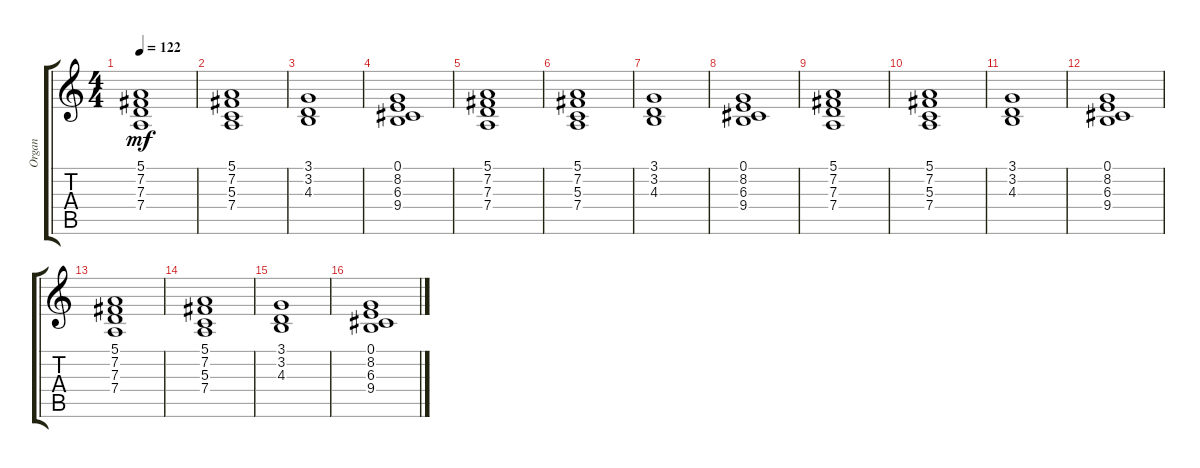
\track ("Organ" "Organ") {instrument drawbarorgan}
\staff {score tabs}
\tuning (E4 B3 G3 D3 A2 E2) {hide}
\ts (4 4)
\tempo 122
\clef g2
\ks c
(5.1 7.2 7.3 7.4).1{dy mf} |
(5.1 7.2 5.3 7.4).1 |
(3.1 3.2 4.3).1 |
(0.1 8.2 6.3 9.4).1 |
(5.1 7.2 7.3 7.4).1 |
(5.1 7.2 5.3 7.4).1 |
(3.1 3.2 4.3).1 |
(0.1 8.2 6.3 9.4).1 |
(5.1 7.2 7.3 7.4).1 |
(5.1 7.2 5.3 7.4).1 |
(3.1 3.2 4.3).1 |
(0.1 8.2 6.3 9.4).1 |
(5.1 7.2 7.3 7.4).1 |
(5.1 7.2 5.3 7.4).1 |
(3.1 3.2 4.3).1 |
(0.1 8.2 6.3 9.4).1
